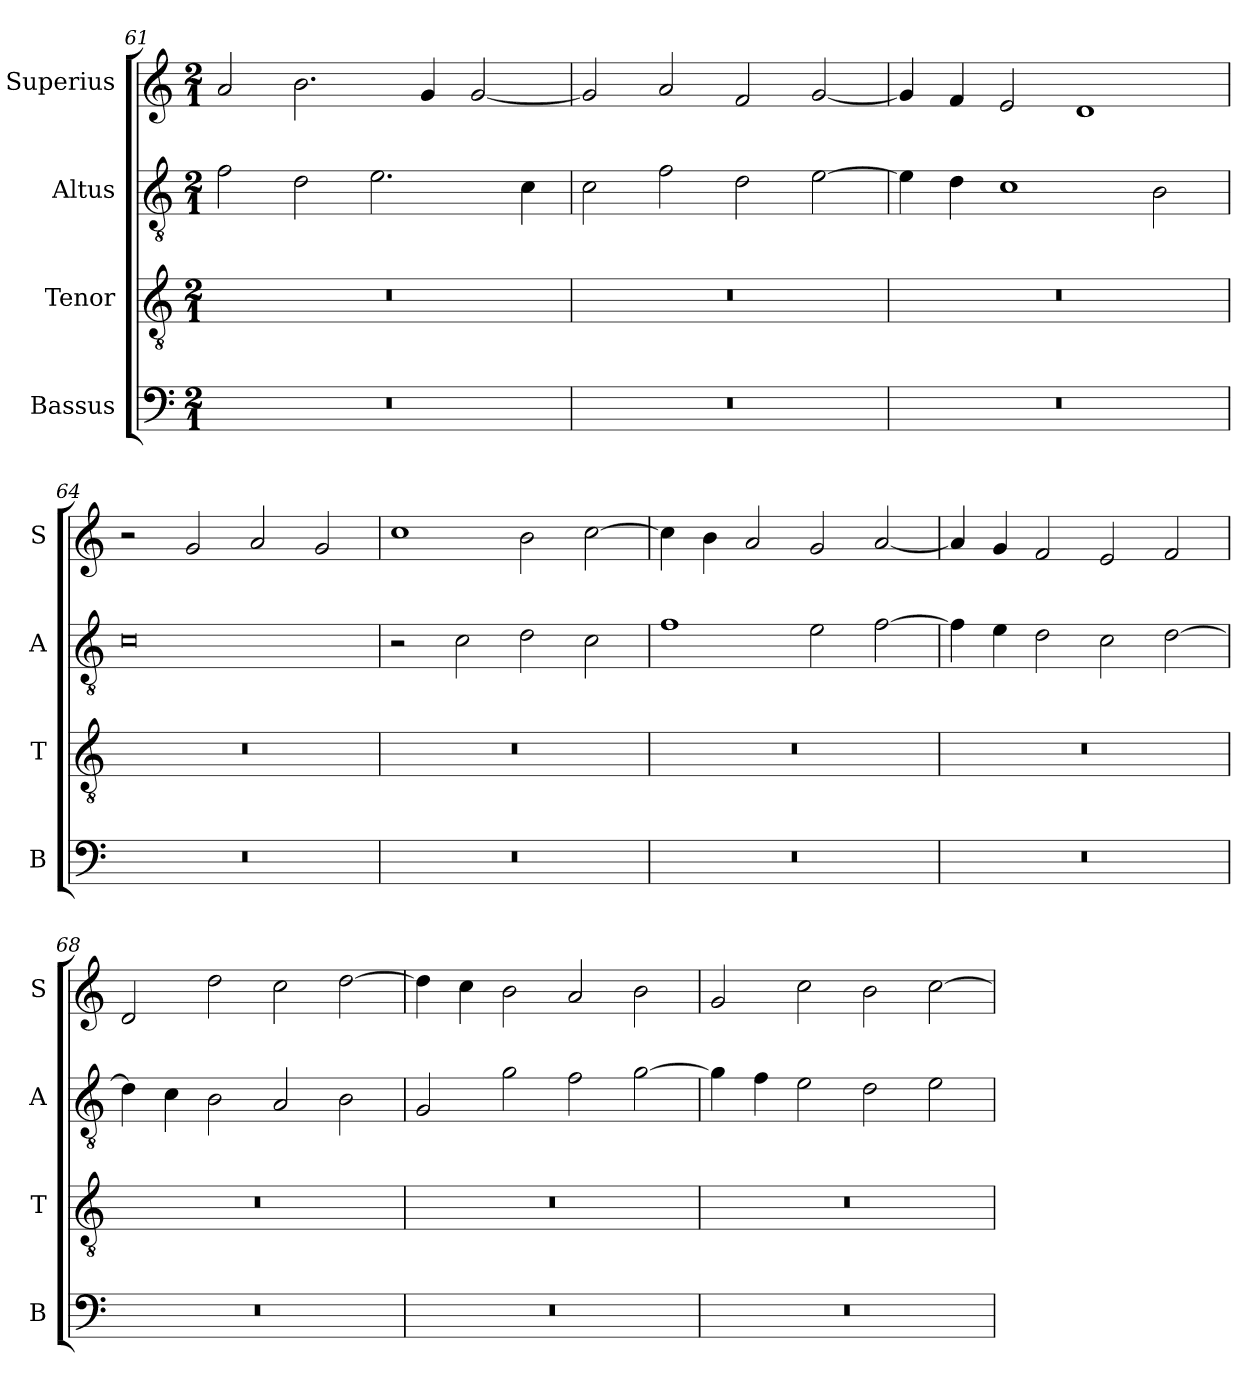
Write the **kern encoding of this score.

**kern	**kern	**kern	**kern
*part4	*part3	*part2	*part1
*staff4	*staff3	*staff2	*staff1
*I"Bassus	*I"Tenor	*I"Altus	*I"Superius
*I'B	*I'T	*I'A	*I'S
*clefF4	*clefGv2	*clefGv2	*clefG2
*k[]	*k[]	*k[]	*k[]
*M2/1	*M2/1	*M2/1	*M2/1
=61	=61	=61	=61
0r	0r	2f\	2a/
.	.	2d\	2.b\
.	.	2.e\	.
.	.	.	4g/
.	.	.	[2g/
.	.	4c\	.
=62	=62	=62	=62
0r	0r	2c\	2g/]
.	.	2f\	2a/
.	.	2d\	2f/
.	.	[2e\	[2g/
=63	=63	=63	=63
0r	0r	4e\]	4g/]
.	.	4d\	4f/
.	.	1c	2e/
.	.	.	1d
.	.	2B\	.
=64	=64	=64	=64
0r	0r	0c	2r
.	.	.	2g/
.	.	.	2a/
.	.	.	2g/
=65	=65	=65	=65
0r	0r	2r	1cc
.	.	2c\	.
.	.	2d\	2b\
.	.	2c\	[2cc\
=66	=66	=66	=66
0r	0r	1f	4cc\]
.	.	.	4b\
.	.	.	2a/
.	.	2e\	2g/
.	.	[2f\	[2a/
=67	=67	=67	=67
0r	0r	4f\]	4a/]
.	.	4e\	4g/
.	.	2d\	2f/
.	.	2c\	2e/
.	.	[2d\	2f/
=68	=68	=68	=68
0r	0r	4d\]	2d/
.	.	4c\	.
.	.	2B\	2dd\
.	.	2A/	2cc\
.	.	2B\	[2dd\
=69	=69	=69	=69
0r	0r	2G/	4dd\]
.	.	.	4cc\
.	.	2g\	2b\
.	.	2f\	2a/
.	.	[2g\	2b\
=70	=70	=70	=70
0r	0r	4g\]	2g/
.	.	4f\	.
.	.	2e\	2cc\
.	.	2d\	2b\
.	.	2e\	[2cc\
=	=	=	=
*-	*-	*-	*-
